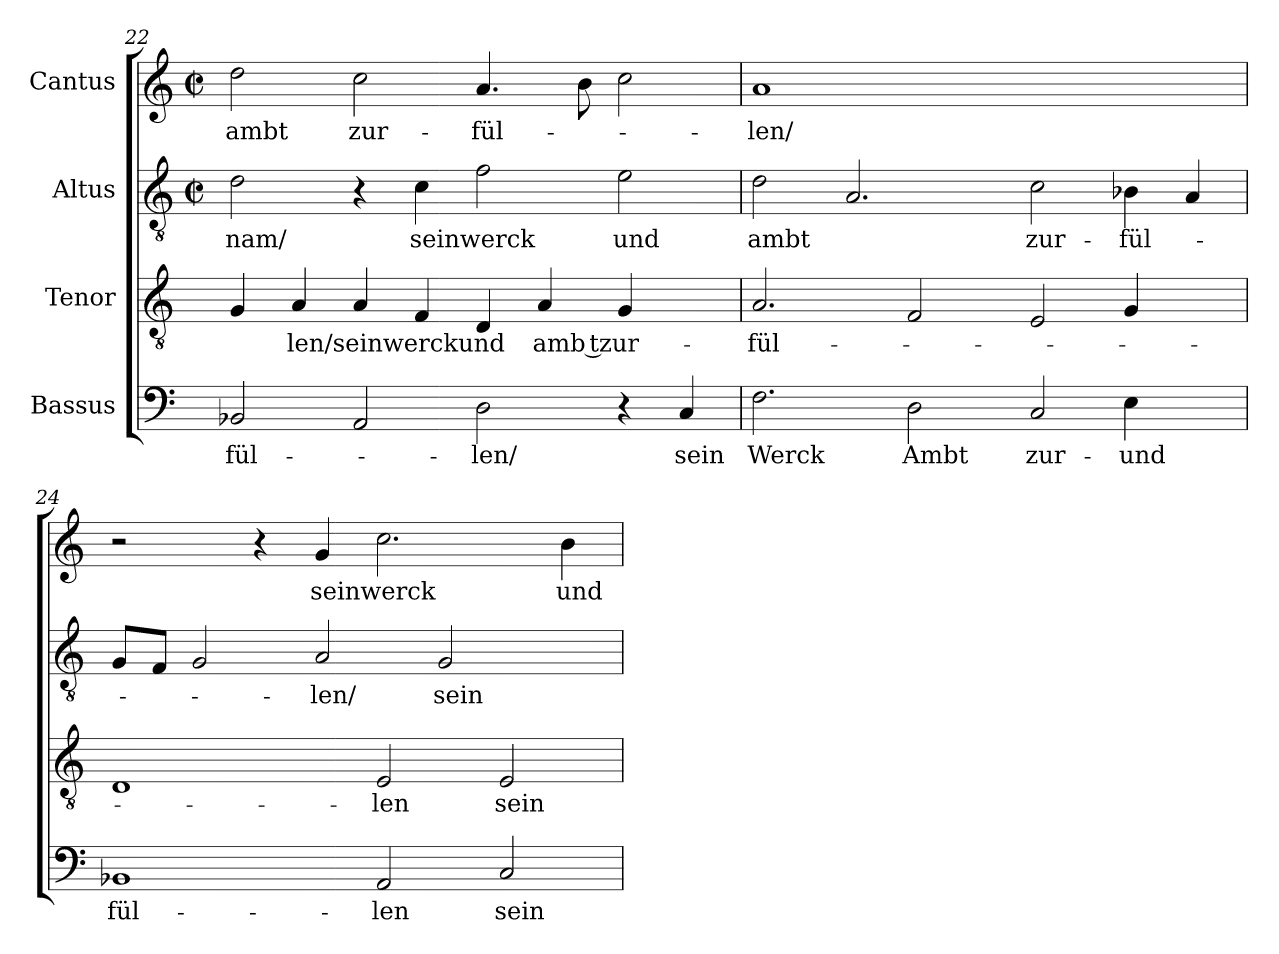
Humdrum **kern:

**kern	**text	**kern	**text	**kern	**text	**kern	**text
*part4	*part4	*part3	*part3	*part2	*part2	*part1	*part1
*staff4	*staff4	*staff3	*staff3	*staff2	*staff2	*staff1	*staff1
*I"Bassus	*	*I"Tenor	*	*I"Altus	*	*I"Cantus	*
*clefF4	*	*clefGv2	*	*clefGv2	*	*clefG2	*
*	*	*	*	*M2/2	*	*M2/2	*
*	*	*	*	*met(c|)	*	*met(c|)	*
=22	=22	=22	=22	=22	=22	=22	=22
!	!LO:LY:b:cj	!	!	!	!LO:LY:b:cj	!	!LO:LY:b:cj
2BB-X/	-fül-	4G/	.	2d\	nam/	2dd\	ambt
!	!	!	!LO:LY:b	!	!	!	!
.	.	4A/	-len/seinwerckund	.	.	.	.
!	!	!	!	!	!	!	!LO:LY:b:cj
2AA/	.	4A/	.	4r	.	2cc\	zur-
!	!	!	!	!	!LO:LY:b	!	!
.	.	4F/	.	4c\	seinwerck	.	.
!	!LO:LY:b:cj	!	!	!	!	!	!LO:LY:b:cj
2D\	-len/	4D/	.	2f\	.	4.a/	-fül-
!	!	!	!LO:LY:b:cj	!	!	!	!
.	.	4A/	amb tzur-	.	.	.	.
.	.	.	.	.	.	8b\	.
!	!	!	!	!	!LO:LY:b:cj	!	!
4r	.	4G/	.	2e\	und	2cc\	.
!	!LO:LY:b:cj	!	!	!	!	!	!
4C/	sein	4ryy	.	.	.	.	.
=23	=23	=23	=23	=23	=23	=23	=23
!	!LO:LY:b:cj	!	!LO:LY:b:cj	!	!LO:LY:b:cj	!	!LO:LY:b:cj
2.F\	Werck	2.A/	-fül-	2d\	ambt	1a	-len/
.	.	.	.	2.A/	.	.	.
!	!LO:LY:b:cj	!	!	!	!	!	!
2D\	Ambt	2F/	.	.	.	.	.
.	.	.	.	.	.	1ryy	.
!	!LO:LY:b:cj	!	!	!	!LO:LY:b:cj	!	!
2C/	zur-	2E/	.	2c\	zur-	.	.
!	!LO:LY:b:cj	!	!	!	!LO:LY:b:cj	!	!
4E\	und	4G/	.	4B-X\	-fül-	.	.
4ryy	.	4ryy	.	4A/	.	4ryy	.
=24	=24	=24	=24	=24	=24	=24	=24
!	!LO:LY:b:cj	!	!	!	!	!	!
1BB-X	-fül-	1D	.	8G/L	.	2r	.
.	.	.	.	8F/J	.	.	.
.	.	.	.	2G/	.	.	.
.	.	.	.	.	.	4r	.
!	!	!	!	!	!LO:LY:b:cj	!	!LO:LY:b
.	.	.	.	2A/	-len/	4g/	seinwerck
!	!LO:LY:b:cj	!	!LO:LY:b:cj	!	!	!	!
2AA/	-len	2E/	-len	.	.	2.cc\	.
!	!	!	!	!	!LO:LY:b:cj	!	!
.	.	.	.	2G/	sein	.	.
!	!LO:LY:b:cj	!	!LO:LY:b:cj	!	!	!	!
2C/	sein	2E/	sein	.	.	.	.
!	!	!	!	!	!	!	!LO:LY:b:cj
.	.	.	.	4ryy	.	4b\	und
=	=	=	=	=	=	=	=
*-	*-	*-	*-	*-	*-	*-	*-
